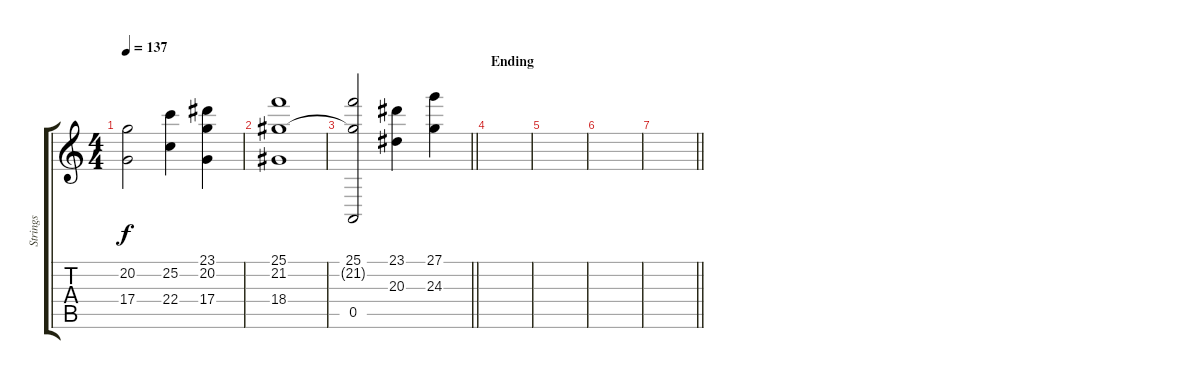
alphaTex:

\track ("Strings" "Strings") {instrument stringensemble1}
\staff {score tabs}
\tuning (E4 B3 G3 D3 A2 E2) {hide}
\ts (4 4)
\tempo 137
\clef g2
\ks c
(20.2 17.4).2{dy f} (25.2 22.4).4 (23.1 20.2 17.4).4 |
(25.1 21.2 18.4).1 |
\barLineRight lightlight
(25.1 21.2{t} 0.5).2 (23.1 20.3).4 (27.1 24.3).4 |
\section ("" "Ending")
|
|
|
\barLineRight lightlight
